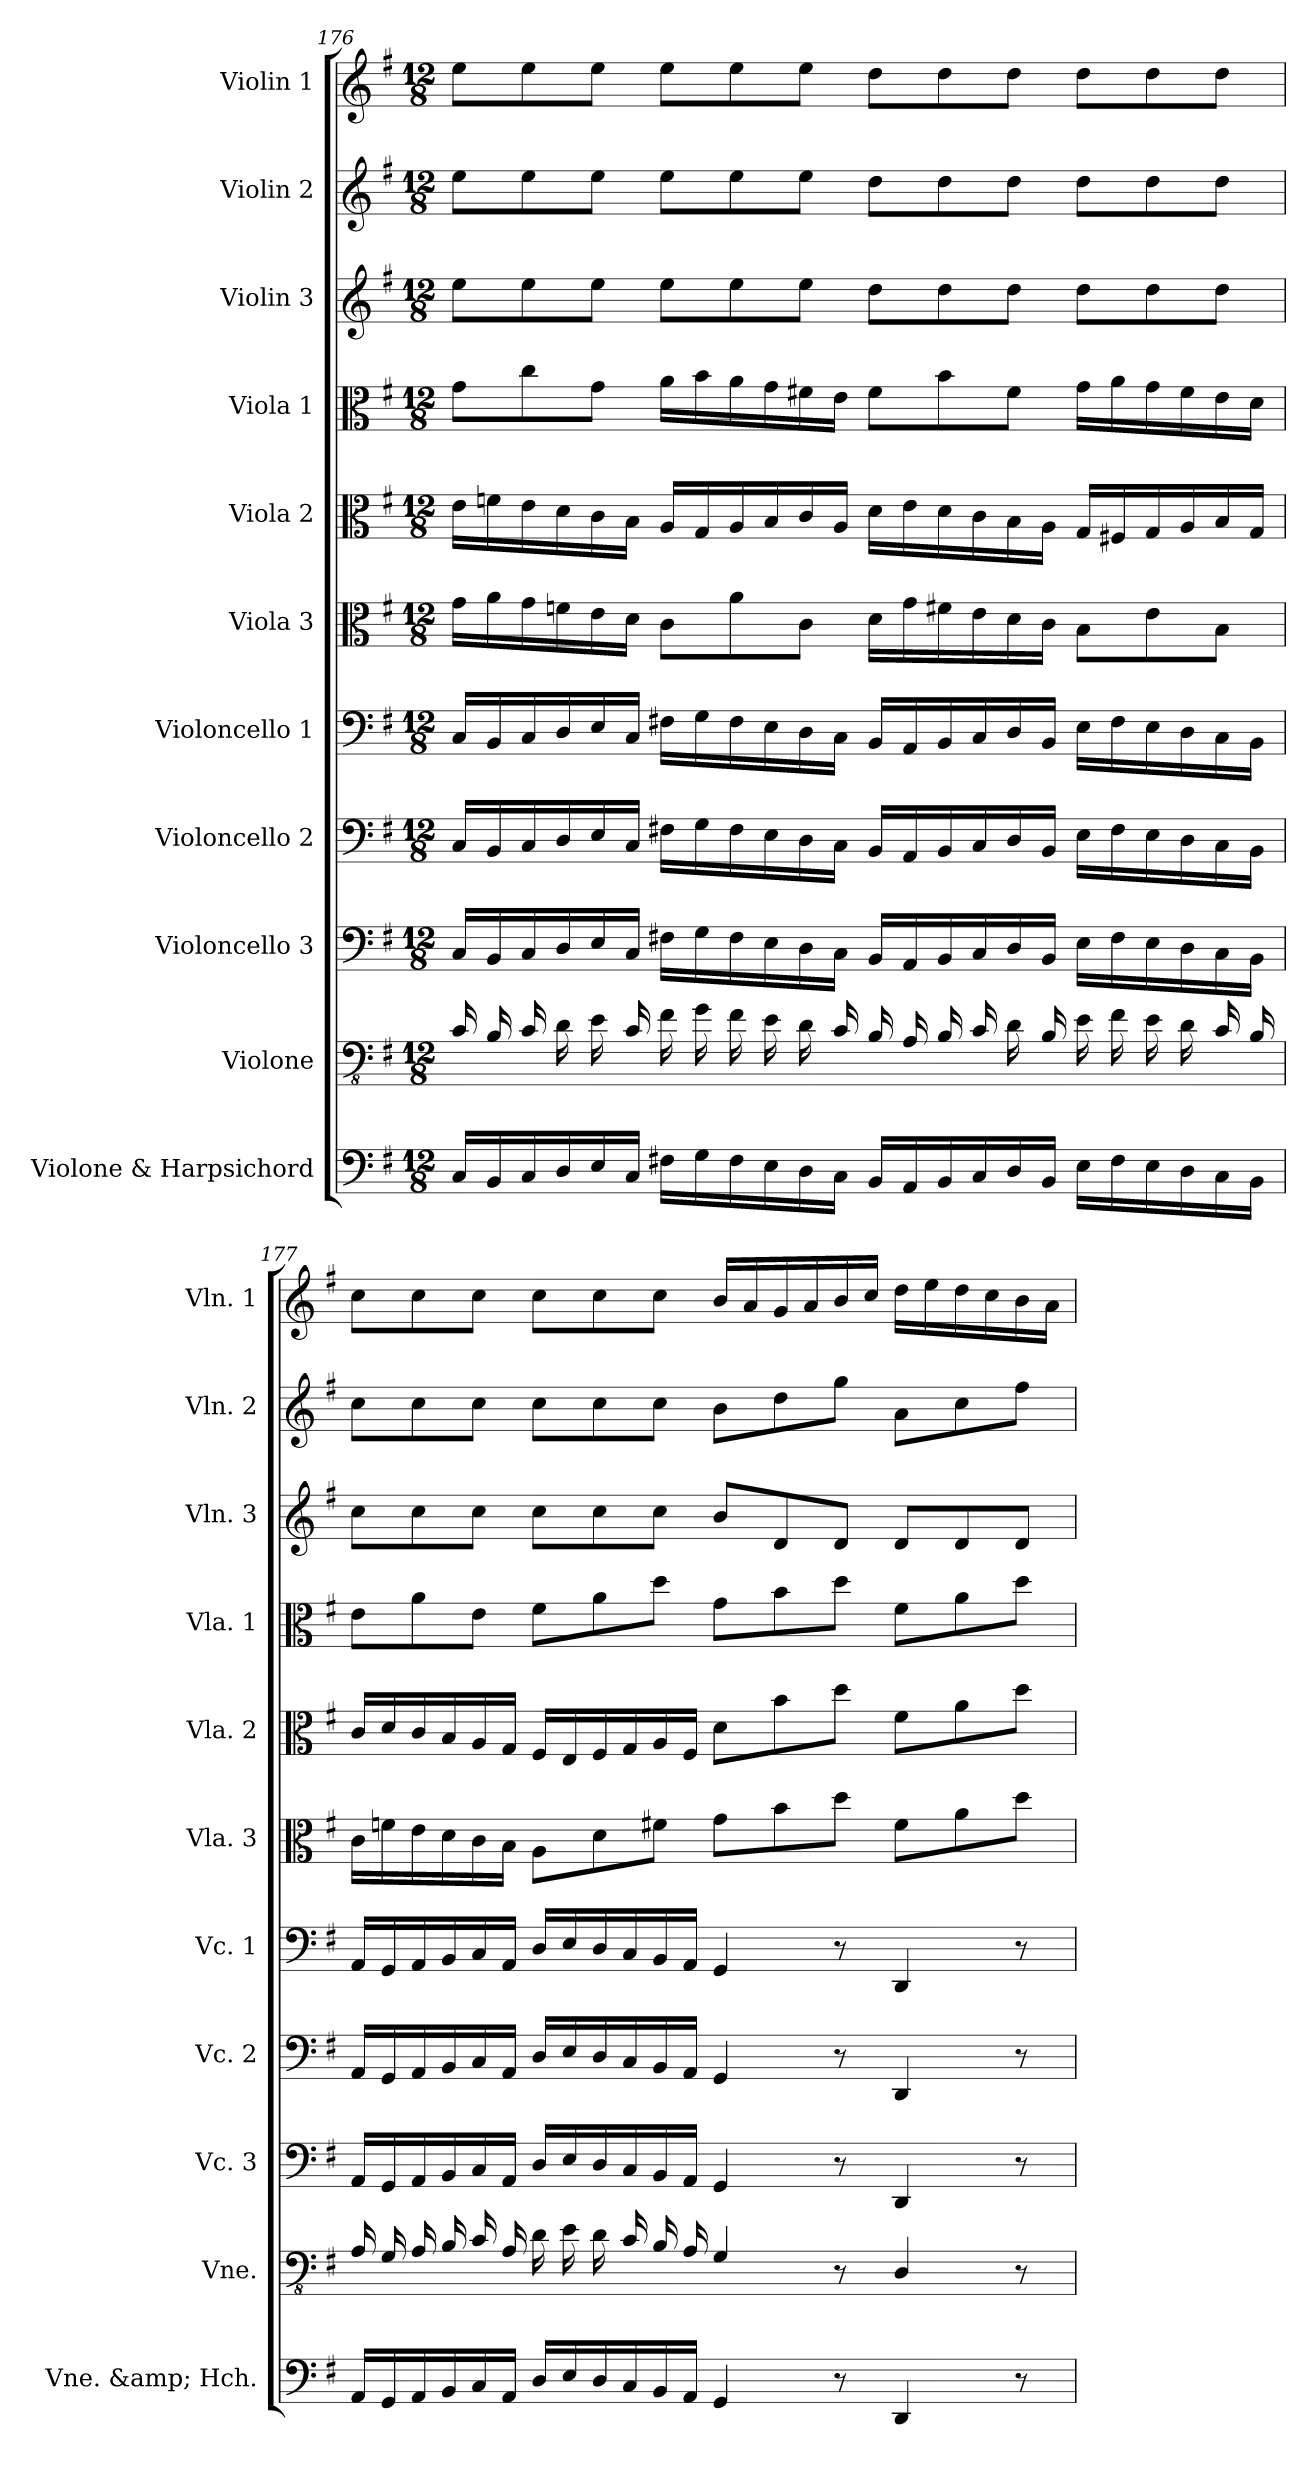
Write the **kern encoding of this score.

**kern	**kern	**kern	**kern	**kern	**kern	**kern	**kern	**kern	**kern	**kern
*part11	*part10	*part9	*part8	*part7	*part6	*part5	*part4	*part3	*part2	*part1
*staff11	*staff10	*staff9	*staff8	*staff7	*staff6	*staff5	*staff4	*staff3	*staff2	*staff1
*I"Violone &amp; Harpsichord	*I"Violone	*I"Violoncello 3	*I"Violoncello 2	*I"Violoncello 1	*I"Viola 3	*I"Viola 2	*I"Viola 1	*I"Violin 3	*I"Violin 2	*I"Violin 1
*I'Vne. &amp; Hch.	*I'Vne.	*I'Vc. 3	*I'Vc. 2	*I'Vc. 1	*I'Vla. 3	*I'Vla. 2	*I'Vla. 1	*I'Vln. 3	*I'Vln. 2	*I'Vln. 1
*clefF4	*clefFv4	*clefF4	*clefF4	*clefF4	*clefC3	*clefC3	*clefC3	*clefG2	*clefG2	*clefG2
*	*ITrd7c12	*	*	*	*	*	*	*	*	*
*k[f#]	*k[f#]	*k[f#]	*k[f#]	*k[f#]	*k[f#]	*k[f#]	*k[f#]	*k[f#]	*k[f#]	*k[f#]
*M12/8	*M12/8	*M12/8	*M12/8	*M12/8	*M12/8	*M12/8	*M12/8	*M12/8	*M12/8	*M12/8
=176	=176	=176	=176	=176	=176	=176	=176	=176	=176	=176
16C/LL	16CC/	16C/LL	16C/LL	16C/LL	16g\LL	16e\LL	8g\L	8ee\L	8ee\L	8ee\L
16BB/	16BBB/	16BB/	16BB/	16BB/	16a\	16fn\	.	.	.	.
16C/	16CC/	16C/	16C/	16C/	16g\	16e\	8cc\	8ee\	8ee\	8ee\
16D/	16DD\	16D/	16D/	16D/	16fn\	16d\	.	.	.	.
16E/	16EE\	16E/	16E/	16E/	16e\	16c\	8g\J	8ee\J	8ee\J	8ee\J
16C/JJ	16CC/	16C/JJ	16C/JJ	16C/JJ	16d\JJ	16B\JJ	.	.	.	.
16F#X\LL	16FF#\	16F#X\LL	16F#X\LL	16F#X\LL	8c\L	16A/LL	16a\LL	8ee\L	8ee\L	8ee\L
16G\	16GG\	16G\	16G\	16G\	.	16G/	16b\	.	.	.
16F#\	16FF#\	16F#\	16F#\	16F#\	8a\	16A/	16a\	8ee\	8ee\	8ee\
16E\	16EE\	16E\	16E\	16E\	.	16B/	16g\	.	.	.
16D\	16DD\	16D\	16D\	16D\	8c\J	16c/	16f#X\	8ee\J	8ee\J	8ee\J
16C\JJ	16CC/	16C\JJ	16C\JJ	16C\JJ	.	16A/JJ	16e\JJ	.	.	.
16BB/LL	16BBB/	16BB/LL	16BB/LL	16BB/LL	16d\LL	16d\LL	8f#\L	8dd\L	8dd\L	8dd\L
16AA/	16AAA/	16AA/	16AA/	16AA/	16g\	16e\	.	.	.	.
16BB/	16BBB/	16BB/	16BB/	16BB/	16f#X\	16d\	8b\	8dd\	8dd\	8dd\
16C/	16CC/	16C/	16C/	16C/	16e\	16c\	.	.	.	.
16D/	16DD\	16D/	16D/	16D/	16d\	16B\	8f#\J	8dd\J	8dd\J	8dd\J
16BB/JJ	16BBB/	16BB/JJ	16BB/JJ	16BB/JJ	16c\JJ	16A\JJ	.	.	.	.
16E\LL	16EE\	16E\LL	16E\LL	16E\LL	8B\L	16G/LL	16g\LL	8dd\L	8dd\L	8dd\L
16F#\	16FF#\	16F#\	16F#\	16F#\	.	16F#X/	16a\	.	.	.
16E\	16EE\	16E\	16E\	16E\	8e\	16G/	16g\	8dd\	8dd\	8dd\
16D\	16DD\	16D\	16D\	16D\	.	16A/	16f#\	.	.	.
16C\	16CC/	16C\	16C\	16C\	8B\J	16B/	16e\	8dd\J	8dd\J	8dd\J
16BB\JJ	16BBB/	16BB\JJ	16BB\JJ	16BB\JJ	.	16G/JJ	16d\JJ	.	.	.
!!LO:LB:g=z
=177	=177	=177	=177	=177	=177	=177	=177	=177	=177	=177
16AA/LL	16AAA/	16AA/LL	16AA/LL	16AA/LL	16c\LL	16c/LL	8e\L	8cc\L	8cc\L	8cc\L
16GG/	16GGG/	16GG/	16GG/	16GG/	16fn\	16d/	.	.	.	.
16AA/	16AAA/	16AA/	16AA/	16AA/	16e\	16c/	8a\	8cc\	8cc\	8cc\
16BB/	16BBB/	16BB/	16BB/	16BB/	16d\	16B/	.	.	.	.
16C/	16CC/	16C/	16C/	16C/	16c\	16A/	8e\J	8cc\J	8cc\J	8cc\J
16AA/JJ	16AAA/	16AA/JJ	16AA/JJ	16AA/JJ	16B\JJ	16G/JJ	.	.	.	.
16D/LL	16DD\	16D/LL	16D/LL	16D/LL	8A\L	16F#/LL	8f#\L	8cc\L	8cc\L	8cc\L
16E/	16EE\	16E/	16E/	16E/	.	16E/	.	.	.	.
16D/	16DD\	16D/	16D/	16D/	8d\	16F#/	8a\	8cc\	8cc\	8cc\
16C/	16CC/	16C/	16C/	16C/	.	16G/	.	.	.	.
16BB/	16BBB/	16BB/	16BB/	16BB/	8f#X\J	16A/	8dd\J	8cc\J	8cc\J	8cc\J
16AA/JJ	16AAA/	16AA/JJ	16AA/JJ	16AA/JJ	.	16F#/JJ	.	.	.	.
4GG/	4GGG/	4GG/	4GG/	4GG/	8g\L	8d\L	8g\L	8b/L	8b\L	16b/LL
.	.	.	.	.	.	.	.	.	.	16a/
.	.	.	.	.	8b\	8b\	8b\	8d/	8dd\	16g/
.	.	.	.	.	.	.	.	.	.	16a/
8r	8r	8r	8r	8r	8dd\J	8dd\J	8dd\J	8d/J	8gg\J	16b/
.	.	.	.	.	.	.	.	.	.	16cc/JJ
4DD/	4DDD/	4DD/	4DD/	4DD/	8f#\L	8f#\L	8f#\L	8d/L	8a\L	16dd\LL
.	.	.	.	.	.	.	.	.	.	16ee\
.	.	.	.	.	8a\	8a\	8a\	8d/	8cc\	16dd\
.	.	.	.	.	.	.	.	.	.	16cc\
8r	8r	8r	8r	8r	8dd\J	8dd\J	8dd\J	8d/J	8ff#\J	16b\
.	.	.	.	.	.	.	.	.	.	16a\JJ
=	=	=	=	=	=	=	=	=	=	=
*-	*-	*-	*-	*-	*-	*-	*-	*-	*-	*-
